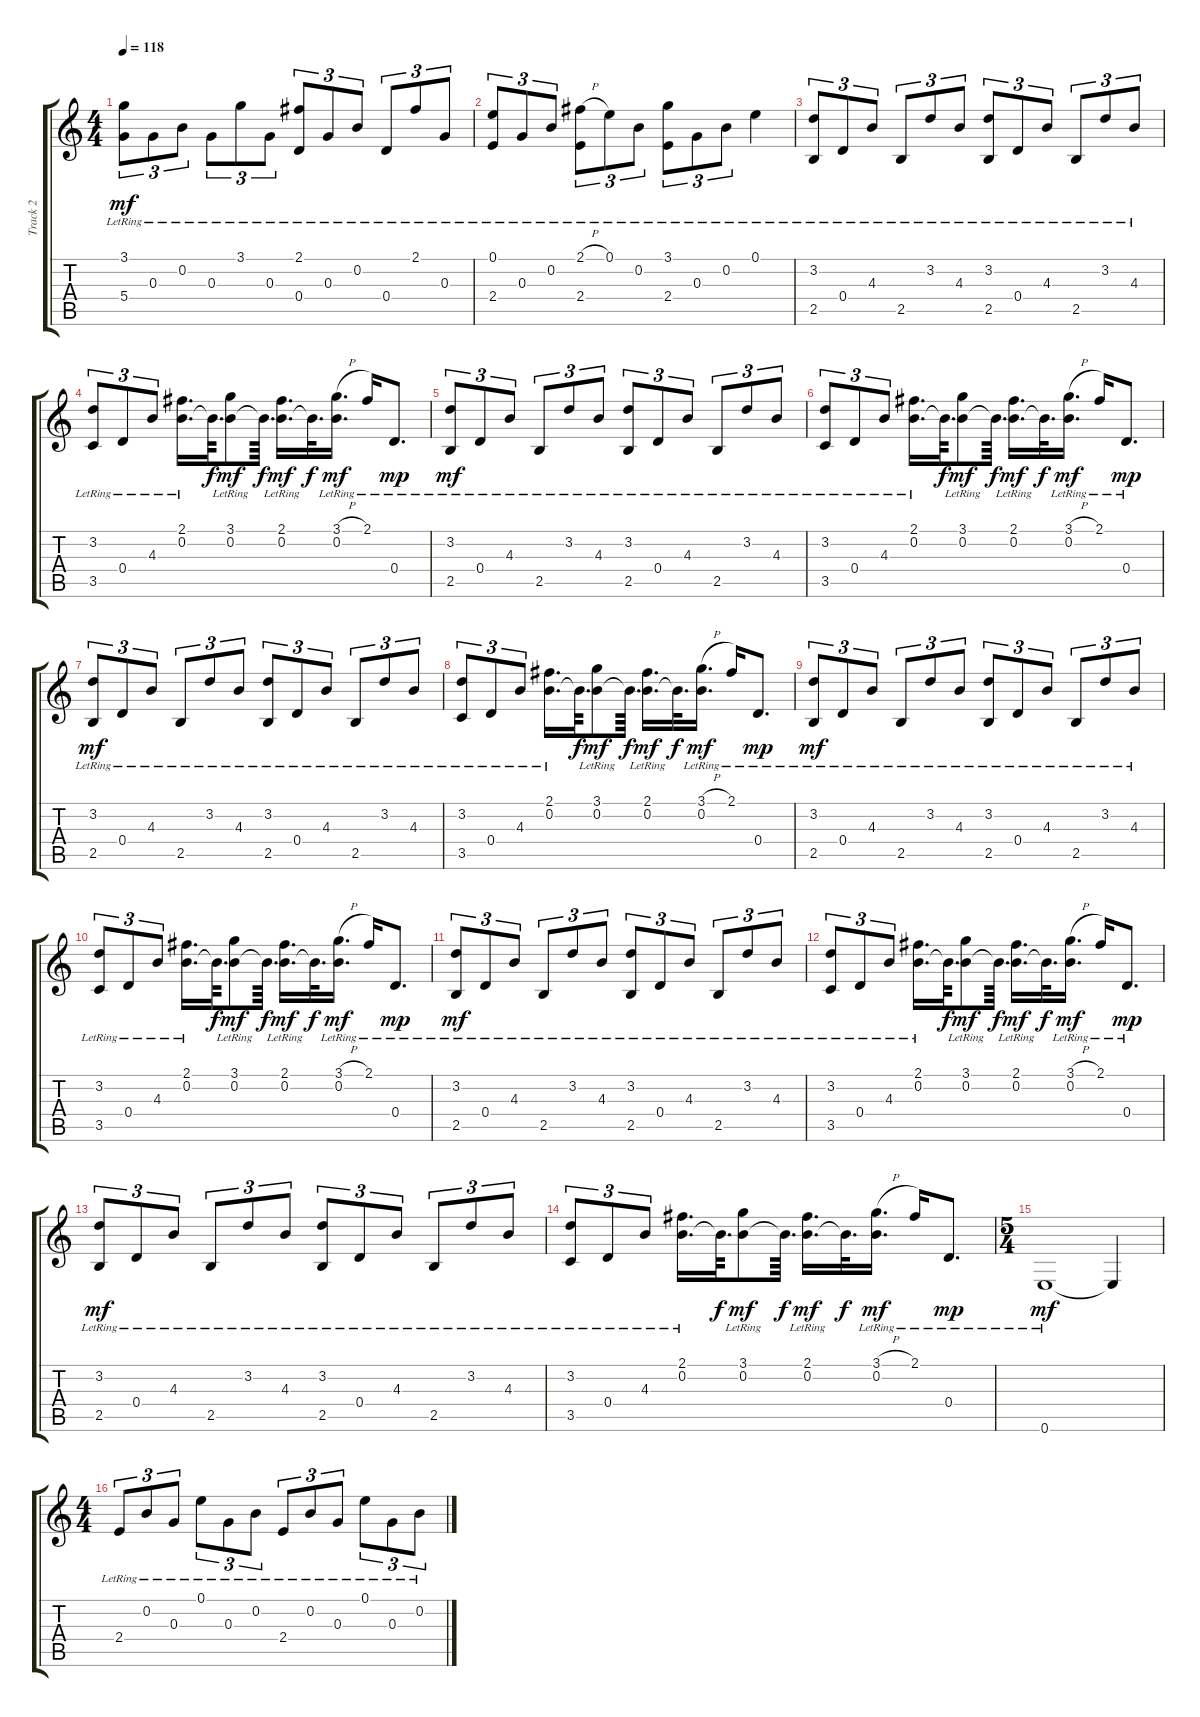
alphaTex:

\track ("Track 2" "Track 2") {instrument acousticguitarsteel}
\staff {score tabs}
\tuning (E4 B3 G3 D3 A2 E2) {hide}
\ts (4 4)
\tempo 118
\clef g2
\ks c
(3.1{lr} 5.4{lr}).8{tu (3 2) dy mf} 0.3{lr}.8{tu (3 2)} 0.2{lr}.8{tu (3 2)} 0.3{lr}.8{tu (3 2)} 3.1{lr}.8{tu (3 2)} 0.3{lr}.8{tu (3 2)} (2.1{lr} 0.4{lr}).8{tu (3 2)} 0.3{lr}.8{tu (3 2)} 0.2{lr}.8{tu (3 2)} 0.4{lr}.8{tu (3 2)} 2.1{lr}.8{tu (3 2)} 0.3{lr}.8{tu (3 2)} |
(0.1{lr} 2.4{lr}).8{tu (3 2)} 0.3{lr}.8{tu (3 2)} 0.2{lr}.8{tu (3 2)} (2.1{h} 2.4{lr}).8{tu (3 2)} 0.1{lr}.8{tu (3 2)} 0.2{lr}.8{tu (3 2)} (3.1{lr} 2.4{lr}).8{tu (3 2)} 0.3{lr}.8{tu (3 2)} 0.2{lr}.8{tu (3 2)} 0.1{lr}.4 |
(3.2{lr} 2.5{lr}).8{tu (3 2)} 0.4{lr}.8{tu (3 2)} 4.3{lr}.8{tu (3 2)} 2.5{lr}.8{tu (3 2)} 3.2{lr}.8{tu (3 2)} 4.3{lr}.8{tu (3 2)} (3.2{lr} 2.5{lr}).8{tu (3 2)} 0.4{lr}.8{tu (3 2)} 4.3{lr}.8{tu (3 2)} 2.5{lr}.8{tu (3 2)} 3.2{lr}.8{tu (3 2)} 4.3{lr}.8{tu (3 2)} |
(3.2{lr} 3.5{lr}).8{tu (3 2)} 0.4{lr}.8{tu (3 2)} 4.3{lr}.8{tu (3 2)} (2.1{lr} 0.2{lr}).16{d} 0.2{t}.64{d dy f} (3.1{lr} 0.2{lr}).8{dy mf} 0.2{t}.64{d dy f} (2.1{lr} 0.2{lr}).16{d dy mf} 0.2{t}.32{d dy f} (3.1{h} 0.2{lr}).16{d dy mf} 2.1{lr}.16 0.4{lr}.8{d dy mp} |
(3.2{lr} 2.5{lr}).8{tu (3 2) dy mf} 0.4{lr}.8{tu (3 2)} 4.3{lr}.8{tu (3 2)} 2.5{lr}.8{tu (3 2)} 3.2{lr}.8{tu (3 2)} 4.3{lr}.8{tu (3 2)} (3.2{lr} 2.5{lr}).8{tu (3 2)} 0.4{lr}.8{tu (3 2)} 4.3{lr}.8{tu (3 2)} 2.5{lr}.8{tu (3 2)} 3.2{lr}.8{tu (3 2)} 4.3{lr}.8{tu (3 2)} |
(3.2{lr} 3.5{lr}).8{tu (3 2)} 0.4{lr}.8{tu (3 2)} 4.3{lr}.8{tu (3 2)} (2.1{lr} 0.2{lr}).16{d} 0.2{t}.64{d dy f} (3.1{lr} 0.2{lr}).8{dy mf} 0.2{t}.64{d dy f} (2.1{lr} 0.2{lr}).16{d dy mf} 0.2{t}.32{d dy f} (3.1{h} 0.2{lr}).16{d dy mf} 2.1{lr}.16 0.4{lr}.8{d dy mp} |
(3.2{lr} 2.5{lr}).8{tu (3 2) dy mf} 0.4{lr}.8{tu (3 2)} 4.3{lr}.8{tu (3 2)} 2.5{lr}.8{tu (3 2)} 3.2{lr}.8{tu (3 2)} 4.3{lr}.8{tu (3 2)} (3.2{lr} 2.5{lr}).8{tu (3 2)} 0.4{lr}.8{tu (3 2)} 4.3{lr}.8{tu (3 2)} 2.5{lr}.8{tu (3 2)} 3.2{lr}.8{tu (3 2)} 4.3{lr}.8{tu (3 2)} |
(3.2{lr} 3.5{lr}).8{tu (3 2)} 0.4{lr}.8{tu (3 2)} 4.3{lr}.8{tu (3 2)} (2.1{lr} 0.2{lr}).16{d} 0.2{t}.64{d dy f} (3.1{lr} 0.2{lr}).8{dy mf} 0.2{t}.64{d dy f} (2.1{lr} 0.2{lr}).16{d dy mf} 0.2{t}.32{d dy f} (3.1{h} 0.2{lr}).16{d dy mf} 2.1{lr}.16 0.4{lr}.8{d dy mp} |
(3.2{lr} 2.5{lr}).8{tu (3 2) dy mf} 0.4{lr}.8{tu (3 2)} 4.3{lr}.8{tu (3 2)} 2.5{lr}.8{tu (3 2)} 3.2{lr}.8{tu (3 2)} 4.3{lr}.8{tu (3 2)} (3.2{lr} 2.5{lr}).8{tu (3 2)} 0.4{lr}.8{tu (3 2)} 4.3{lr}.8{tu (3 2)} 2.5{lr}.8{tu (3 2)} 3.2{lr}.8{tu (3 2)} 4.3{lr}.8{tu (3 2)} |
(3.2{lr} 3.5{lr}).8{tu (3 2)} 0.4{lr}.8{tu (3 2)} 4.3{lr}.8{tu (3 2)} (2.1{lr} 0.2{lr}).16{d} 0.2{t}.64{d dy f} (3.1{lr} 0.2{lr}).8{dy mf} 0.2{t}.64{d dy f} (2.1{lr} 0.2{lr}).16{d dy mf} 0.2{t}.32{d dy f} (3.1{h} 0.2{lr}).16{d dy mf} 2.1{lr}.16 0.4{lr}.8{d dy mp} |
(3.2{lr} 2.5{lr}).8{tu (3 2) dy mf} 0.4{lr}.8{tu (3 2)} 4.3{lr}.8{tu (3 2)} 2.5{lr}.8{tu (3 2)} 3.2{lr}.8{tu (3 2)} 4.3{lr}.8{tu (3 2)} (3.2{lr} 2.5{lr}).8{tu (3 2)} 0.4{lr}.8{tu (3 2)} 4.3{lr}.8{tu (3 2)} 2.5{lr}.8{tu (3 2)} 3.2{lr}.8{tu (3 2)} 4.3{lr}.8{tu (3 2)} |
(3.2{lr} 3.5{lr}).8{tu (3 2)} 0.4{lr}.8{tu (3 2)} 4.3{lr}.8{tu (3 2)} (2.1{lr} 0.2{lr}).16{d} 0.2{t}.64{d dy f} (3.1{lr} 0.2{lr}).8{dy mf} 0.2{t}.64{d dy f} (2.1{lr} 0.2{lr}).16{d dy mf} 0.2{t}.32{d dy f} (3.1{h} 0.2{lr}).16{d dy mf} 2.1{lr}.16 0.4{lr}.8{d dy mp} |
(3.2{lr} 2.5{lr}).8{tu (3 2) dy mf} 0.4{lr}.8{tu (3 2)} 4.3{lr}.8{tu (3 2)} 2.5{lr}.8{tu (3 2)} 3.2{lr}.8{tu (3 2)} 4.3{lr}.8{tu (3 2)} (3.2{lr} 2.5{lr}).8{tu (3 2)} 0.4{lr}.8{tu (3 2)} 4.3{lr}.8{tu (3 2)} 2.5{lr}.8{tu (3 2)} 3.2{lr}.8{tu (3 2)} 4.3{lr}.8{tu (3 2)} |
(3.2{lr} 3.5{lr}).8{tu (3 2)} 0.4{lr}.8{tu (3 2)} 4.3{lr}.8{tu (3 2)} (2.1{lr} 0.2{lr}).16{d} 0.2{t}.64{d dy f} (3.1{lr} 0.2{lr}).8{dy mf} 0.2{t}.64{d dy f} (2.1{lr} 0.2{lr}).16{d dy mf} 0.2{t}.32{d dy f} (3.1{h} 0.2{lr}).16{d dy mf} 2.1{lr}.16 0.4{lr}.8{d dy mp} |
\ts (5 4)
0.6{lr}.1{dy mf} 0.6{t}.4 |
\ts (4 4)
2.4{lr}.8{tu (3 2)} 0.2{lr}.8{tu (3 2)} 0.3{lr}.8{tu (3 2)} 0.1{lr}.8{tu (3 2)} 0.3{lr}.8{tu (3 2)} 0.2{lr}.8{tu (3 2)} 2.4{lr}.8{tu (3 2)} 0.2{lr}.8{tu (3 2)} 0.3{lr}.8{tu (3 2)} 0.1{lr}.8{tu (3 2)} 0.3{lr}.8{tu (3 2)} 0.2{lr}.8{tu (3 2)}
